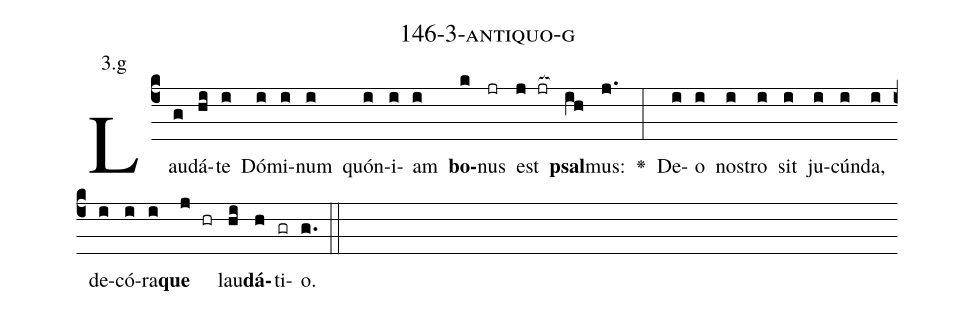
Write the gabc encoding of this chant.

name: 146-3-antiquo-g;
annotation: 3.g;
%%
(c4)Lau(g)dá(hi)te(i) Dó(i)mi(i)num(i) quón(i)i(i)am(i) <b>bo</b>(k)nus(jr) est(j jr[ocb:1{]) <b>psal</b>(ih[ocb:0}])mus:(j.) <v>\greheightstar</v>(:) De(i)o(i) nos(i)tro(i) sit(i) ju(i)cún(i)da,(i) de(i)có(i)ra(i)<b>que</b>(j hr) lau(hi)<b>dá</b>(h)ti(gr)o.(g.) (::)


%E(i) u(i) o(j) u(hi) a(h) e.(g.) (::)
